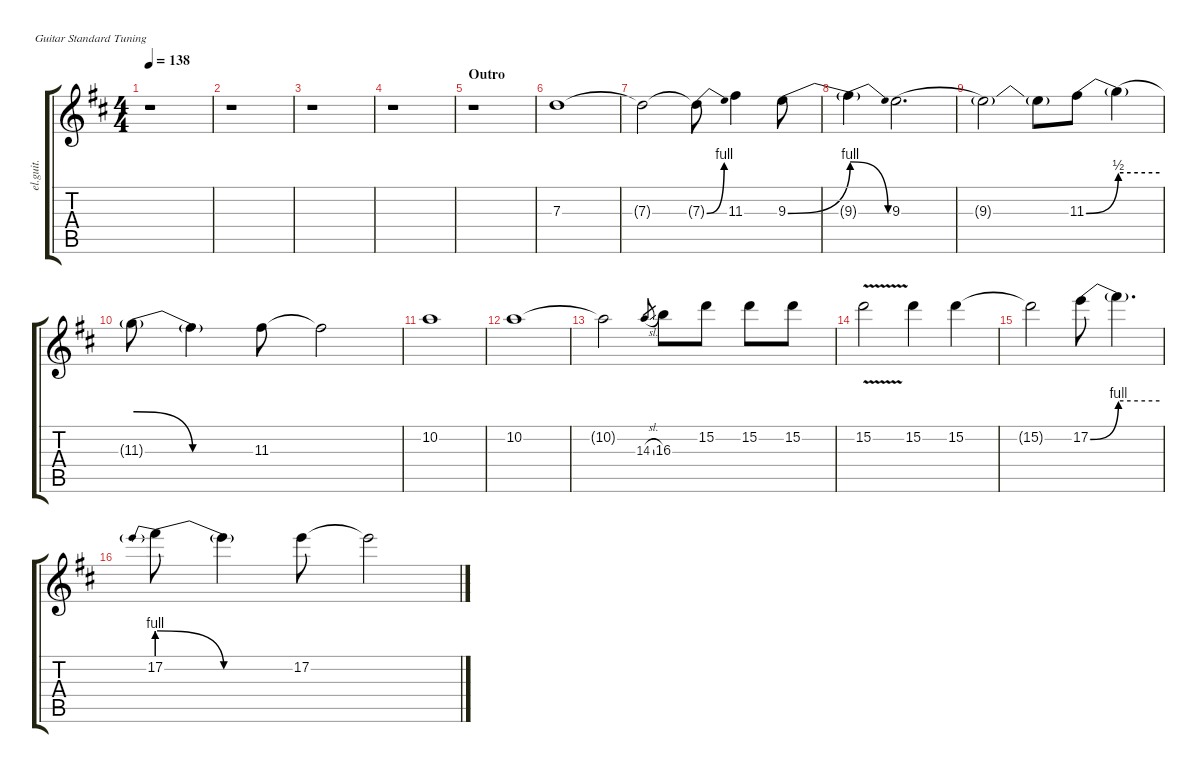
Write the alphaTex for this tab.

\hideDynamics
\bracketExtendMode groupsimilarinstruments
\otherSystemsTrackNameOrientation horizontal
\track ("EG1" "el.guit.") {instrument electricguitarclean}
\staff {score tabs}
\tuning (E4 B3 G3 D3 A2 E2)
\ts (4 4)
\tempo 138
\clef g2
\ks d
r.1{dy fff} |
r.1 |
r.1 |
r.1 |
\section ("" "Outro")
r.1 |
7.3{acc forcenatural}.1 |
7.3{t acc forcenatural}.2 7.3{be (bend 0 0 15 4) t acc forcenatural}.8 11.3{acc #}.4 9.3{be (bend 0 0 15 4) acc forcenatural}.8 |
9.3{be (release 0 4 15 0) t}.4 9.3{be (hold 0 0 60 0) acc forcenatural}.2{d} |
9.3{t acc forcenatural}.2 9.3{t acc forcenatural}.8 11.3{be (bend 0 0 15.6 2) acc #}.8 11.3{be (hold 0 2 60 2) t}.4 |
11.3{be (release 0 2 15 0) t}.8 11.3{be (hold 0 0 60 0) t acc #}.4 11.3{acc #}.8 11.3{t acc #}.2 |
10.2{acc forcenatural}.1 |
10.2{acc forcenatural}.1 |
10.2{t acc forcenatural}.2 14.3{sl acc forcenatural}.8{gr} 16.3{acc forcenatural}.8 15.2{acc forcenatural}.8 15.2{acc forcenatural}.8 15.2{acc forcenatural}.8 |
15.2{v acc forcenatural}.2 15.2{acc forcenatural}.4 15.2{acc forcenatural}.4 |
15.2{t acc forcenatural}.2 17.2{be (bend 0 0 15 4) acc forcenatural}.8 17.2{be (hold 0 4 60 4) t}.4{d} |
17.2{be (prebendrelease 0 4 15 0)}.8 17.2{be (hold 0 0 60 0) t acc forcenatural}.4 17.2{acc forcenatural}.8 17.2{t acc forcenatural}.2
